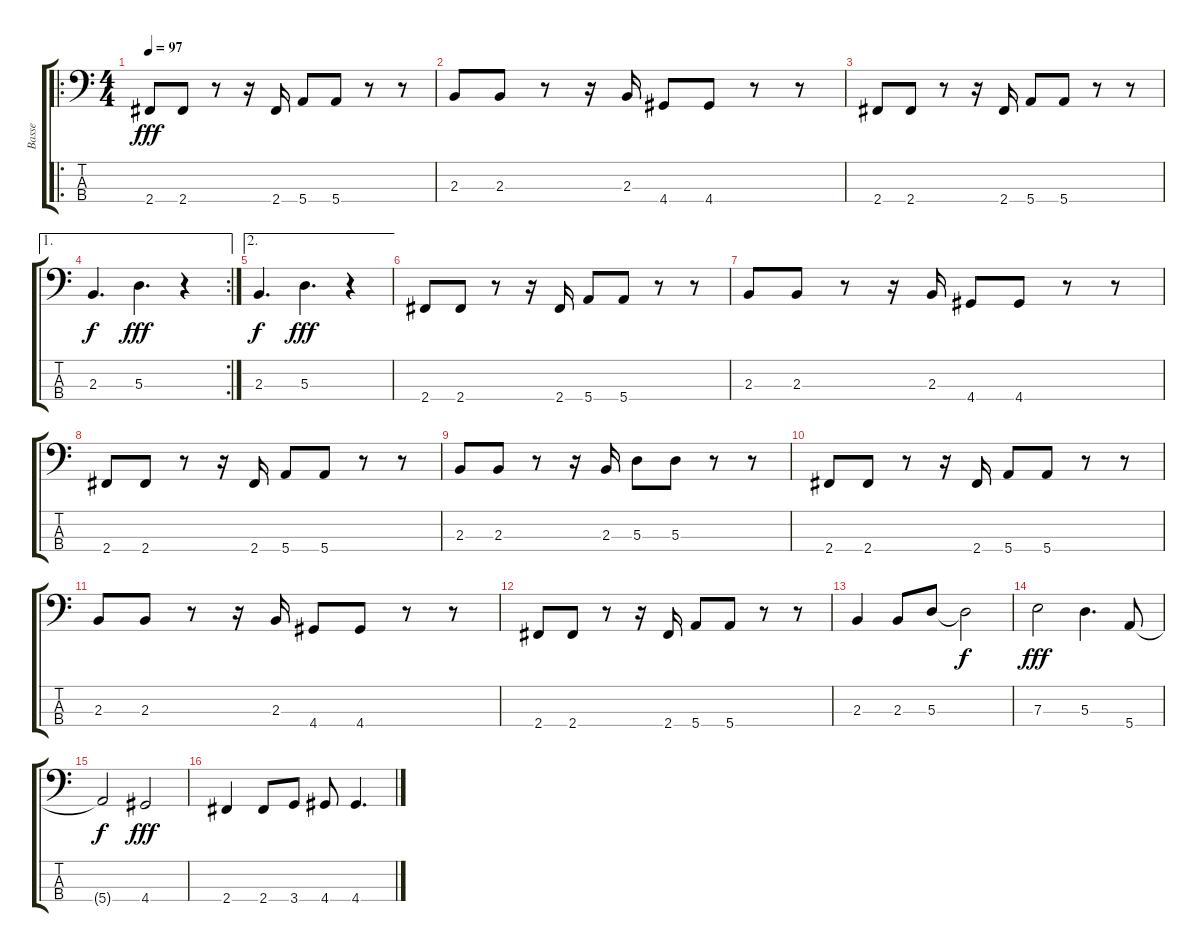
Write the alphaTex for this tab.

\track ("Basse" "Basse") {instrument electricbassfinger}
\staff {score tabs}
\tuning (G2 D2 A1 E1) {hide}
\ro
\ts (4 4)
\tempo 97
\clef f4
\ks c
2.4.8{dy fff instrument electricbassfinger} 2.4.8 r.8 r.16 2.4.16 5.4.8 5.4.8 r.8 r.8 |
2.3.8 2.3.8 r.8 r.16 2.3.16 4.4.8 4.4.8 r.8 r.8 |
2.4.8 2.4.8 r.8 r.16 2.4.16 5.4.8 5.4.8 r.8 r.8 |
\ae 1
\rc 2
2.3.4{d dy f} 5.3.4{d dy fff} r.4 |
\ae 2
2.3.4{d dy f} 5.3.4{d dy fff} r.4 |
2.4.8 2.4.8 r.8 r.16 2.4.16 5.4.8 5.4.8 r.8 r.8 |
2.3.8 2.3.8 r.8 r.16 2.3.16 4.4.8 4.4.8 r.8 r.8 |
2.4.8 2.4.8 r.8 r.16 2.4.16 5.4.8 5.4.8 r.8 r.8 |
2.3.8 2.3.8 r.8 r.16 2.3.16 5.3.8 5.3.8 r.8 r.8 |
2.4.8 2.4.8 r.8 r.16 2.4.16 5.4.8 5.4.8 r.8 r.8 |
2.3.8 2.3.8 r.8 r.16 2.3.16 4.4.8 4.4.8 r.8 r.8 |
2.4.8 2.4.8 r.8 r.16 2.4.16 5.4.8 5.4.8 r.8 r.8 |
2.3.4 2.3.8 5.3.8 5.3{t}.2{dy f} |
7.3.2{dy fff} 5.3.4{d} 5.4.8 |
5.4{t}.2{dy f} 4.4.2{dy fff} |
2.4.4 2.4.8 3.4.8 4.4.8 4.4.4{d}
